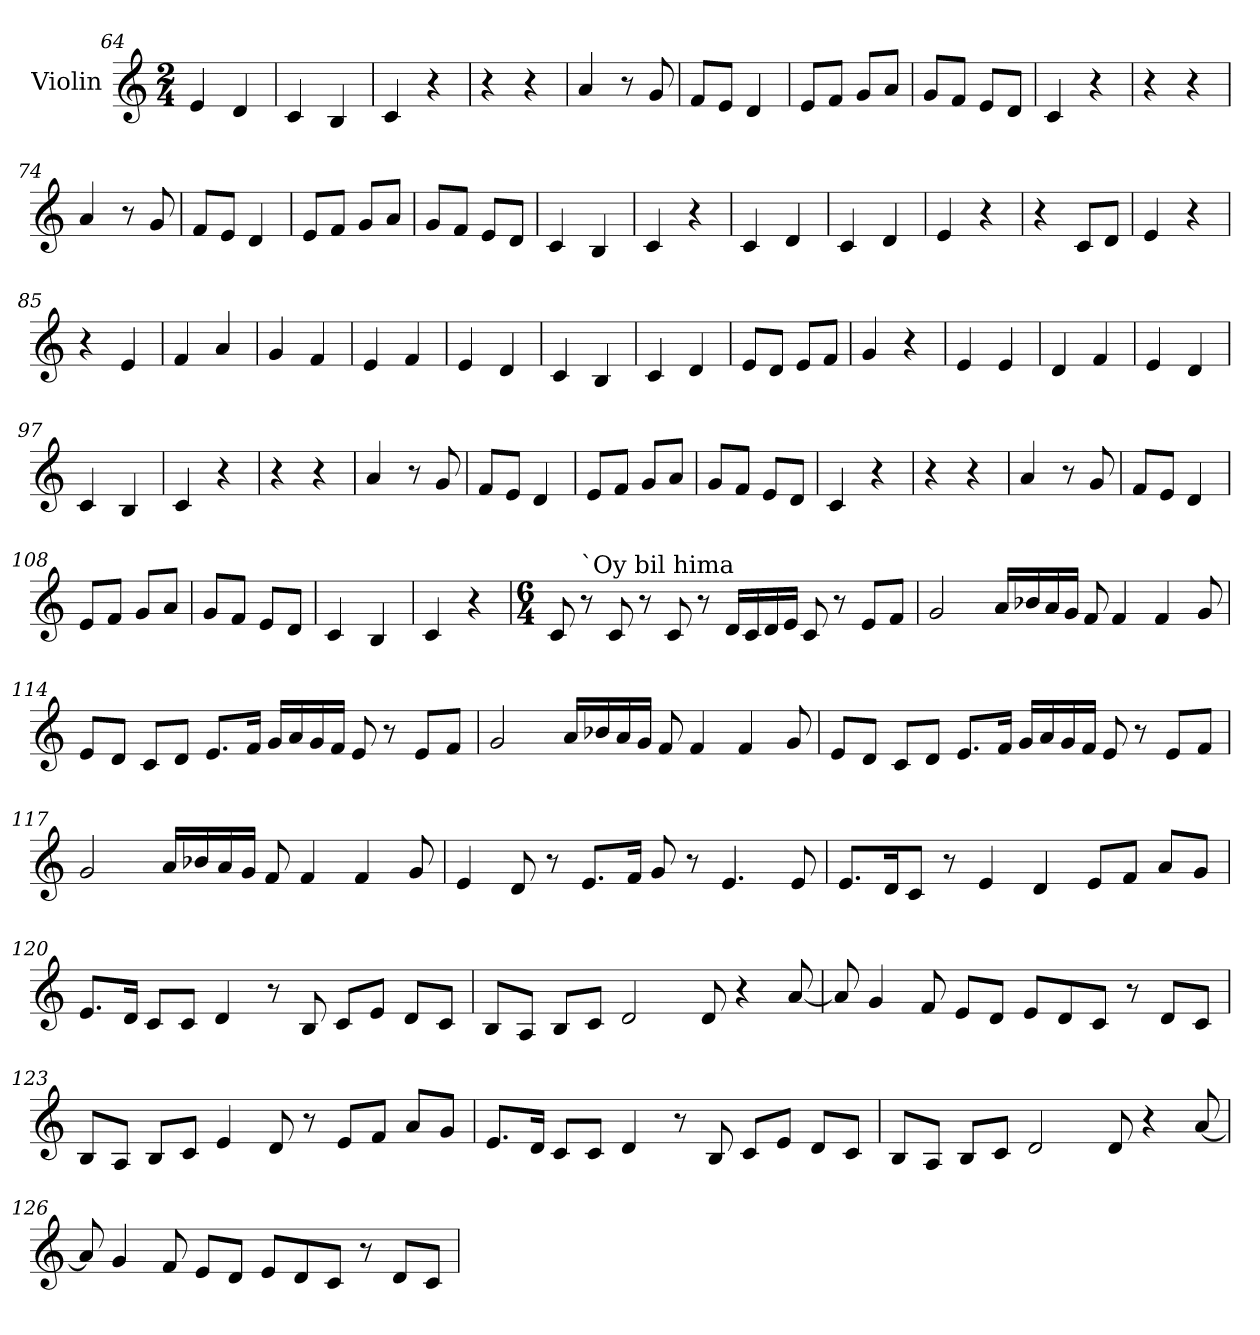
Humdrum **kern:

**kern
*part1
*staff1
*I"Violin
*clefG2
*k[]
*C:
*M2/4
=64
4e/
4d/
=65
4c/
4B/
!!LO:LB:g=z
=66
4c/
4r
=67
4r
4r
=68
4a/
8r
8g/
=69
8f/L
8e/J
4d/
=70
8e/L
8f/J
8g/L
8a/J
=71
8g/L
8f/J
8e/L
8d/J
=72
4c/
4r
=73
4r
4r
=74
4a/
8r
8g/
=75
8f/L
8e/J
4d/
!!LO:LB:g=z
=76
8e/L
8f/J
8g/L
8a/J
=77
8g/L
8f/J
8e/L
8d/J
=78
4c/
4B/
=79
4c/
4r
=80
4c/
4d/
=81
4c/
4d/
=82
4e/
4r
=83
4r
8c/L
8d/J
=84
4e/
4r
=85
4r
4e/
!!LO:LB:g=z
=86
4f/
4a/
=87
4g/
4f/
=88
4e/
4f/
=89
4e/
4d/
=90
4c/
4B/
=91
4c/
4d/
=92
8e/L
8d/J
8e/L
8f/J
=93
4g/
4r
=94
4e/
4e/
=95
4d/
4f/
!!LO:LB:g=z
=96
4e/
4d/
=97
4c/
4B/
=98
4c/
4r
=99
4r
4r
=100
4a/
8r
8g/
=101
8f/L
8e/J
4d/
=102
8e/L
8f/J
8g/L
8a/J
=103
8g/L
8f/J
8e/L
8d/J
=104
4c/
4r
=105
4r
4r
!!LO:LB:g=z
=106
4a/
8r
8g/
=107
8f/L
8e/J
4d/
=108
8e/L
8f/J
8g/L
8a/J
=109
8g/L
8f/J
8e/L
8d/J
=110
4c/
4B/
=111
4c/
4r
=112
*M6/4
*MM70
8c/
!LO:TX:a:t=`Oy bil hima
8r
8c/
8r
8c/
8r
16d/LL
16c/
16d/
16e/JJ
8c/
8r
8e/L
8f/J
!!LO:PB:g=z
=113
2g/
16a/LL
16b-X/
16a/
16g/JJ
8f/
4f/
4f/
8g/
=114
8e/L
8d/J
8c/L
8d/J
8.e/L
16f/Jk
16g/LL
16a/
16g/
16f/JJ
8e/
8r
8e/L
8f/J
=115
2g/
16a/LL
16b-X/
16a/
16g/JJ
8f/
4f/
4f/
8g/
!!LO:LB:g=z
=116
8e/L
8d/J
8c/L
8d/J
8.e/L
16f/Jk
16g/LL
16a/
16g/
16f/JJ
8e/
8r
8e/L
8f/J
=117
2g/
16a/LL
16b-X/
16a/
16g/JJ
8f/
4f/
4f/
8g/
=118
4e/
8d/
8r
8.e/L
16f/Jk
8g/
8r
4.e/
8e/
!!LO:LB:g=z
=119
8.e/L
16d/K
8c/J
8r
4e/
4d/
8e/L
8f/J
8a/L
8g/J
=120
8.e/L
16d/Jk
8c/L
8c/J
4d/
8r
8B/
8c/L
8e/J
8d/L
8c/J
=121
8B/L
8A/J
8B/L
8c/J
2d/
8d/
4r
[8a/
!!LO:LB:g=z
=122
8a/]
4g/
8f/
8e/L
8d/J
8e/L
8d/
8c/J
8r
8d/L
8c/J
!!LO:LB:g=z
=123
8B/L
8A/J
8B/L
8c/J
4e/
8d/
8r
8e/L
8f/J
8a/L
8g/J
=124
8.e/L
16d/Jk
8c/L
8c/J
4d/
8r
8B/
8c/L
8e/J
8d/L
8c/J
=125
8B/L
8A/J
8B/L
8c/J
2d/
8d/
4r
[8a/
!!LO:LB:g=z
=126
8a/]
4g/
8f/
8e/L
8d/J
8e/L
8d/
8c/J
8r
8d/L
8c/J
=
*-
